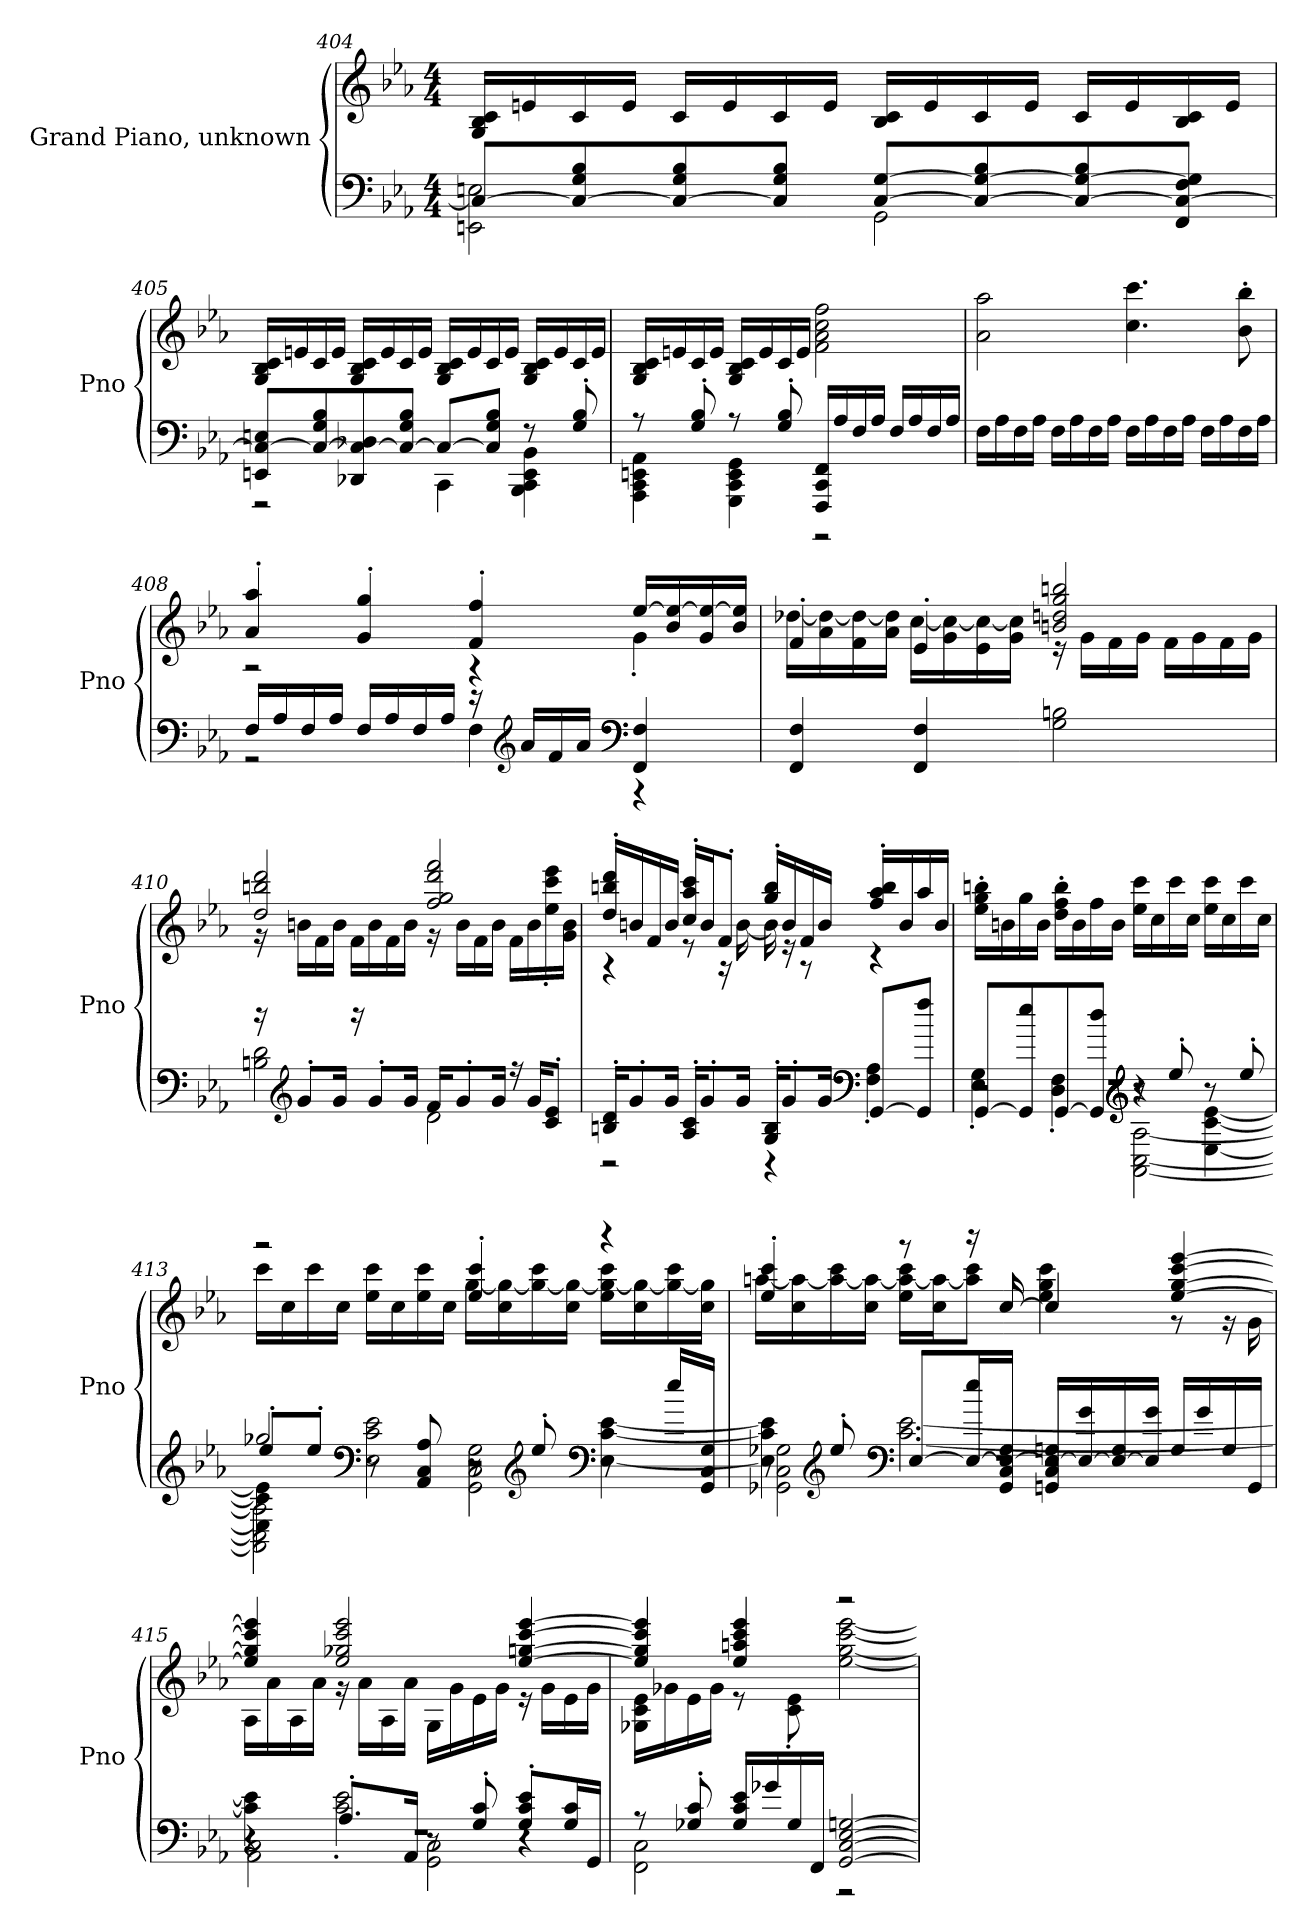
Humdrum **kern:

**kern	**kern
*part1	*part1
*staff2	*staff1
*I"Grand Piano, unknown	*
*I'Pno	*
*clefF4	*clefG2
*k[b-e-a-]	*k[b-e-a-]
*M4/4	*M4/4
=404	=404
*^	*
8C/L_	2EEn\ 2En\	16G/ 16B-/ 16c/LL
.	.	16en/
8C/_ 8G/ 8B-/	.	16c/
.	.	16e/JJ
8C/_ 8G/ 8B-/	.	16c/LL
.	.	16e/
8C/] 8G/ 8B-/J	.	16c/
.	.	16e/JJ
[8C/ [8G/L	2GG\	16B-/ 16c/LL
.	.	16e/
8C/_ 8G/_ 8B-/	.	16c/
.	.	16e/JJ
8C/_ 8G/_ 8B-/	.	16c/LL
.	.	16e/
8FF/ 8C/_ 8F/ 8G/]J	.	16B-/ 16c/
.	.	16e/JJ
!!LO:LB:g=z
=405	=405	=405
8EEn/ 8C/_ 8En/L	2r	16G/ 16B-/ 16c/LL
.	.	16en/
8C/_ 8G/ 8B-/	.	16c/
.	.	16e/JJ
8DD-X/ 8C/_ 8D-X/	.	16G/ 16B-/ 16c/LL
.	.	16e/
8C/_ 8G/ 8B-/J	.	16c/
.	.	16e/JJ
8C/L_	4CC\	16G/ 16B-/ 16c/LL
.	.	16e/
8C/] 8G/ 8B-/J	.	16c/
.	.	16e/JJ
8r	4BBB-\ 4CC\ 4EE\ 4BB-\	16G/ 16B-/ 16c/LL
.	.	16e/
8G/' 8B-/'	.	16c/
.	.	16e/JJ
=406	=406	=406
8r	4AAA-\ 4CC\ 4EEn\ 4AA-\	16G/ 16B-/ 16c/LL
.	.	16en/
8G/' 8B-/'	.	16c/
.	.	16e/JJ
8r	4GGG\ 4CC\ 4EE\ 4GG\	16G/ 16B-/ 16c/LL
.	.	16e/
8G/' 8B-/'	.	16c/
.	.	16e/JJ
16FFF/ 16CC/ 16FF/LL	2r	2f\ 2a-\ 2cc\ 2ff\
16A-/	.	.
16F/	.	.
16A-/JJ	.	.
16F/LL	.	.
16A-/	.	.
16F/	.	.
16A-/JJ	.	.
*v	*v	*
!!LO:LB:g=z
=407	=407
16F\LL	2a-\ 2aa-\
16A-\	.
16F\	.
16A-\JJ	.
16F\LL	.
16A-\	.
16F\	.
16A-\JJ	.
16F\LL	4.cc\ 4.ccc\
16A-\	.
16F\	.
16A-\JJ	.
16F\LL	.
16A-\	.
16F\	8b-\' 8bb-\'
16A-\JJ	.
=408	=408
*^	*^
16F/LL	2r	4a-/' 4aa-/'	2r
16A-/	.	.	.
16F/	.	.	.
16A-/JJ	.	.	.
16F/LL	.	4g/' 4gg/'	.
16A-/	.	.	.
16F/	.	.	.
16A-/JJ	.	.	.
16r	4F\	4f/' 4ff/'	4r
*clefG2	*	*	*
16a-/LL	.	.	.
16f/	.	.	.
16a-/JJ	.	.	.
*clefF4	*	*	*
4FF/ 4F/	4r	[16ee-/LL	4g'\
.	.	16b-/ 16ee-/_	.
.	.	16g/ 16ee-/_	.
.	.	16b-/ 16ee-/]JJ	.
*v	*v	*	*
!!LO:LB:g=z	!!
=409	=409	=409
4FF/ 4F/	4f'/	[16dd-X\LL
.	.	16a-\ 16dd-\_
.	.	16f\ 16dd-\_
.	.	16a-\ 16dd-\]JJ
4FF/ 4F/	4e-'/	[16cc\LL
.	.	16g\ 16cc\_
.	.	16e-\ 16cc\_
.	.	16g\ 16cc\]JJ
2G\ 2Bn\	2bn/ 2ddn/ 2gg/ 2bbn/	16r
.	.	16g\LL
.	.	16f\
.	.	16g\JJ
.	.	16f\LL
.	.	16g\
.	.	16f\
.	.	16g\JJ
=410	=410	=410
*^	*	*
16r	2Bn\ 2d\	2dd/ 2bbn/ 2ddd/	16r
*clefG2	*	*	*
8g'/L	.	.	16bn\LL
.	.	.	16f\
16g/Jk	.	.	16b\JJ
16r	.	.	16f\LL
8g'/L	.	.	16b\
.	.	.	16f\
16g/Jk	.	.	16b\JJ
16f/KL	2d\	2ff/ 2gg/ 2ddd/ 2fff/	16r
8g'/	.	.	16b\LL
.	.	.	16f\
16g/Jk	.	.	16b\JJ
16r	.	.	16f\LL
16g/KL	.	.	16b\
8c/' 8e-/'J	.	.	16ee-\' 16ccc\' 16eee-\'
.	.	.	16g\ 16b\JJ
!!LO:LB:g=z	!!
=411	=411	=411	=411
16Bn/' 16d/'KL	2r	16dd/' 16bbn/' 16ddd/'LL	4r
8g'/	.	16bn/	.
.	.	16f/	.
16g/Jk	.	16b/JJ	.
16A-/' 16c/'KL	.	16cc/' 16aa-/' 16ccc/'LL	8r
8g'/	.	16b/J	.
.	.	8f'/J	16r
16g/Jk	.	.	[16b\
16G/' 16B/'KL	4r	16gg/' 16bb/'LL	16b\]
8g'/	.	16b/	16r
.	.	16f/	8r
16g/Jk	.	16b/JJ	.
*clefF4	*	*	*
[8GG/L	4F\' 4A-\'	16ff/' 16aa-/' 16bb/'LL	4r
.	.	16b/	.
8GG/] 8ff/J	.	16aa-/	.
.	.	16b/JJ	.
*	*	*v	*v
=412	=412	=412
*^	*^	*
1r	2r	[8GG/L	4E-\' 4G\'	16ee-\' 16gg\' 16bbn\'LL
.	.	.	.	16bn\
.	.	8GG/] 8ee-/	.	16gg\
.	.	.	.	16b\JJ
.	.	[8GG/	4D\' 4F\'	16dd\' 16ff\' 16bb\'LL
.	.	.	.	16b\
.	.	8GG/] 8dd/J	.	16ff\
.	.	.	.	16b\JJ
*clefG2	*	*	*	*
.	4r	8r	[2AA-\ [2C\ [2A-\	16ee-\ 16ccc\LL
.	.	.	.	16cc\
.	.	8ee-'/	.	16ccc\
.	.	.	.	16cc\JJ
.	[4E-\ [4c\ [4e-\	8r	.	16ee-\ 16ccc\LL
.	.	.	.	16cc\
.	.	8ee-'/	.	16ccc\
.	.	.	.	16cc\JJ
!!LO:PB:g=z
=413	=413	=413	=413	=413
*	*	*	*	*^
2gg-X/	4E-\] 4c\] 4e-\]	8ee-'/L	2AA-\] 2C\] 2A-\]	2r	16ccc\LL
.	.	.	.	.	16cc\
.	.	8ee-'/J	.	.	16ccc\
.	.	.	.	.	16cc\JJ
*clefF4	*	*	*	*	*
.	2E-\ 2c\ 2e-\	8r	.	.	16ee-\ 16ccc\LL
.	.	.	.	.	16cc\
.	.	8AA-/ 8C/ 8A-/	.	.	16ee-\ 16ccc\
.	.	.	.	.	16cc\JJ
2r	.	8r	2GG\ 2C\ 2G\	4ee-/' 4ccc/'	[16gg\LL
.	.	.	.	.	16cc\ 16gg\_
*clefG2	*	*	*	*	*
.	.	8ee-'/	.	.	16gg\_ 16ccc\
.	.	.	.	.	16cc\ 16gg\_JJ
*clefF4	*	*	*	*	*
.	[4E-\ [4c\ [4e-\	8r	.	4r	16ee-\ 16gg\_ 16ccc\LL
.	.	.	.	.	16cc\ 16gg\_
.	.	16ee-/LL	.	.	16gg\_ 16ccc\
.	.	16GG/ 16C/ 16G/JJ	.	.	16cc\ 16gg\]JJ
!!LO:LB:g=z	!!
=414	=414	=414	=414	=414	=414
1r	4E-\] 4c\] 4e-\]	8r	2GG-X\ 2C\ 2G-X\	4ee-/' 4ccc/'	[16aan\LL
.	.	.	.	.	16cc\ 16aa\_
*clefG2	*	*	*	*	*
.	.	8ee-'/	.	.	16aa\_ 16ccc\
.	.	.	.	.	16cc\ 16aa\_JJ
*clefF4	*	*	*	*	*
.	[2.c\ [2.e-\	[8E-/L	.	8r	16ee-\ 16aa\_ 16ccc\LL
.	.	.	.	.	16cc\ 16aa\_J
.	.	16E-/_ 16ee-/L	.	16r	8aa\] 8ccc\J
.	.	16GG-/ 16C/ 16E-/_ 16G-/JJ	.	[16cc/	.
.	.	16GGn/ 16C/ 16E-/_ 16Gn/LL	2r	4cc/]	4ee-\ 4gg\ 4ccc\
.	.	16E-/_ 16g/	.	.	.
.	.	16E-/_ 16G/	.	.	.
.	.	16E-/] 16g/JJ	.	.	.
.	.	16G/LL	.	[4ee-/ [4gg/ [4ccc/ [4eee-/	8r
.	.	16g/	.	.	.
.	.	16G/	.	.	16r
.	.	16GG/JJ	.	.	16g\
=415	=415	=415	=415	=415	=415
1r	4c\] 4e-\]	4r	2AA-\ 2C\	4ee-/] 4gg/] 4ccc/] 4eee-/]	16A-\LL
.	.	.	.	.	16a-\
.	.	.	.	.	16A-\
.	.	.	.	.	16a-\JJ
.	2c\' 2e-\'	8.A-'/L	.	2ee-/ 2gg-X/ 2ccc/ 2eee-/	16r
.	.	.	.	.	16a-\LL
.	.	.	.	.	16A-\
.	.	16AA-/Jk	.	.	16a-\JJ
.	.	8r	2GG\ 2C\	.	16G\LL
.	.	.	.	.	16g\
.	.	8G/' 8c/'	.	.	16e-\
.	.	.	.	.	16g\JJ
.	4r	8G/' 8c/' 8e-/'L	.	[4ee-/ [4ggn/ [4ccc/ [4eee-/	16r
.	.	.	.	.	16g\LL
.	.	16G/ 16c/L	.	.	16e-\
.	.	16GG/JJ	.	.	16g\JJ
*	*v	*v	*v	*	*
!!LO:LB:g=z	!!
=416	=416	=416	=416
8r	2FF\ 2C\	4ee-/] 4gg/] 4ccc/] 4eee-/]	16G-X\ 16c\ 16e-\LL
.	.	.	16g-X\
8G-X/' 8c/'	.	.	16e-\
.	.	.	16g-\JJ
16G-/ 16c/ 16e-/LL	.	4ee-/ 4aan/ 4ccc/ 4eee-/	8r
16g-X/	.	.	.
16G-/	.	.	8c\' 8e-\'
16FF/JJ	.	.	.
[2GG/ [2C/ [2E-/ [2Gn/	2r	2r	[2ee-\ [2gg\ [2ccc\ [2eee-\
*v	*v	*	*
*	*v	*v
=	=
*-	*-
